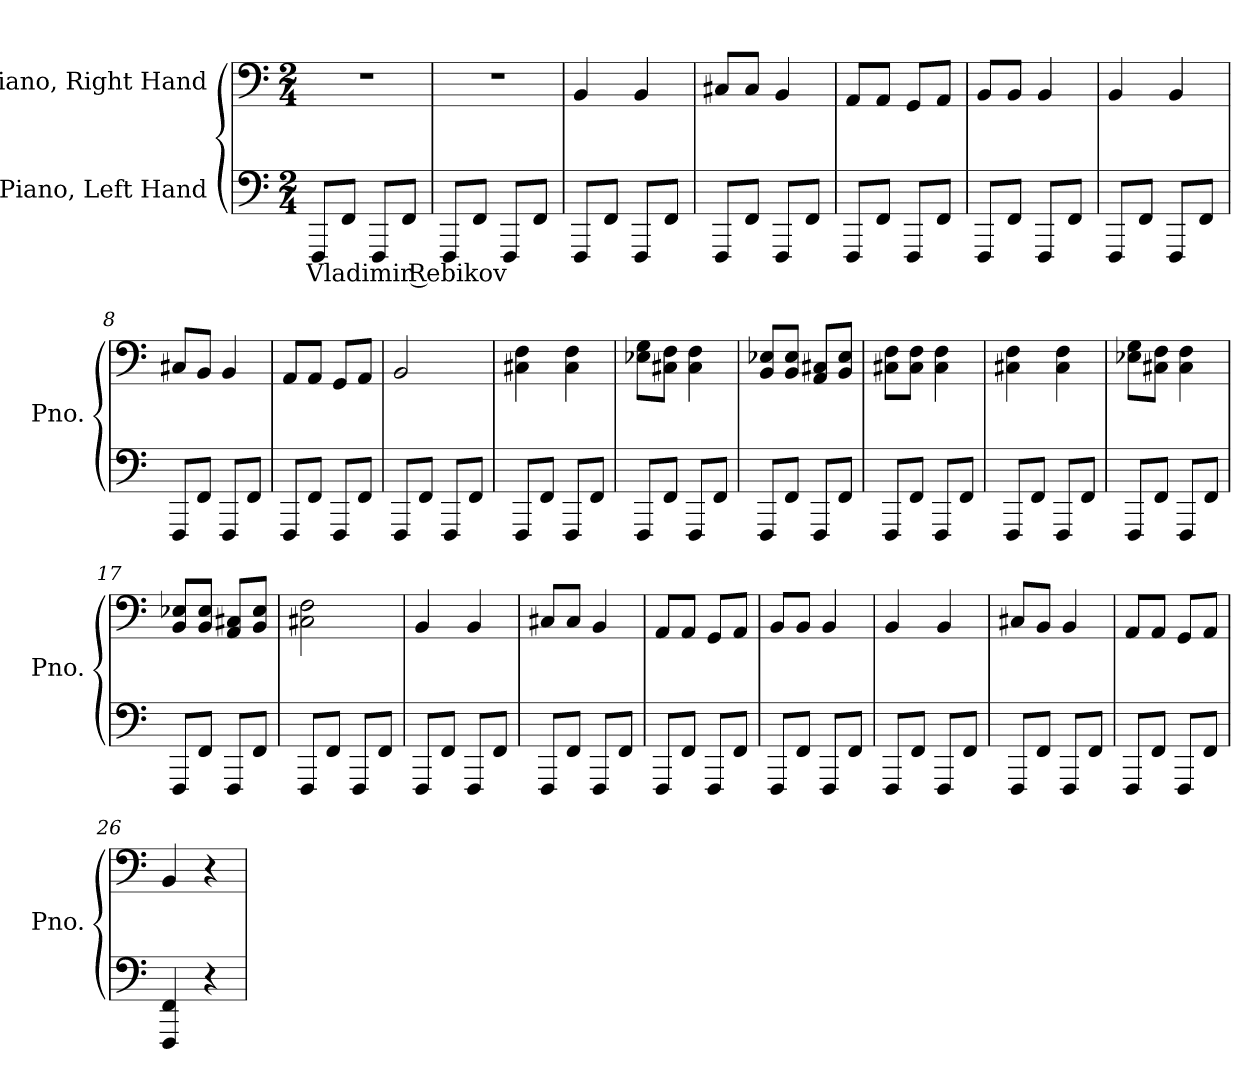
**kern	**text	**kern
*part2	*part2	*part1
*staff2	*staff2	*staff1
*I"Piano, Left Hand	*	*I"Piano, Right Hand
*I'Pno.	*	*I'Pno.
*clefF4	*	*clefF4
*k[]	*	*k[]
*M2/4	*	*M2/4
*MM100	*	*MM100
=1	=1	=1
!	!LO:LY:b	!
8FFF/L	Vladimir Rebikov	2r
8FF/J	.	.
8FFF/L	.	.
8FF/J	.	.
=2	=2	=2
8FFF/L	.	2r
8FF/J	.	.
8FFF/L	.	.
8FF/J	.	.
=3	=3	=3
8FFF/L	.	4BB/
8FF/J	.	.
8FFF/L	.	4BB/
8FF/J	.	.
=4	=4	=4
8FFF/L	.	8C#X/L
8FF/J	.	8C#/J
8FFF/L	.	4BB/
8FF/J	.	.
=5	=5	=5
8FFF/L	.	8AA/L
8FF/J	.	8AA/J
8FFF/L	.	8GG/L
8FF/J	.	8AA/J
!!LO:LB:g=z
=6	=6	=6
8FFF/L	.	8BB/L
8FF/J	.	8BB/J
8FFF/L	.	4BB/
8FF/J	.	.
=7	=7	=7
8FFF/L	.	4BB/
8FF/J	.	.
8FFF/L	.	4BB/
8FF/J	.	.
=8	=8	=8
8FFF/L	.	8C#X/L
8FF/J	.	8BB/J
8FFF/L	.	4BB/
8FF/J	.	.
=9	=9	=9
8FFF/L	.	8AA/L
8FF/J	.	8AA/J
8FFF/L	.	8GG/L
8FF/J	.	8AA/J
=10	=10	=10
8FFF/L	.	2BB/
8FF/J	.	.
8FFF/L	.	.
8FF/J	.	.
=11	=11	=11
8FFF/L	.	4C#X\ 4F\
8FF/J	.	.
8FFF/L	.	4C#\ 4F\
8FF/J	.	.
=12	=12	=12
8FFF/L	.	8E-X\ 8G\L
8FF/J	.	8C#X\ 8F\J
8FFF/L	.	4C#\ 4F\
8FF/J	.	.
=13	=13	=13
8FFF/L	.	8BB/ 8E-X/L
8FF/J	.	8BB/ 8E-/J
8FFF/L	.	8AA/ 8C#X/L
8FF/J	.	8BB/ 8E-/J
!!LO:LB:g=z
=14	=14	=14
8FFF/L	.	8C#X\ 8F\L
8FF/J	.	8C#\ 8F\J
8FFF/L	.	4C#\ 4F\
8FF/J	.	.
=15	=15	=15
8FFF/L	.	4C#X\ 4F\
8FF/J	.	.
8FFF/L	.	4C#\ 4F\
8FF/J	.	.
=16	=16	=16
8FFF/L	.	8E-X\ 8G\L
8FF/J	.	8C#X\ 8F\J
8FFF/L	.	4C#\ 4F\
8FF/J	.	.
=17	=17	=17
8FFF/L	.	8BB/ 8E-X/L
8FF/J	.	8BB/ 8E-/J
8FFF/L	.	8AA/ 8C#X/L
8FF/J	.	8BB/ 8E-/J
=18	=18	=18
8FFF/L	.	2C#X\ 2F\
8FF/J	.	.
8FFF/L	.	.
8FF/J	.	.
=19	=19	=19
8FFF/L	.	4BB/
8FF/J	.	.
8FFF/L	.	4BB/
8FF/J	.	.
=20	=20	=20
8FFF/L	.	8C#X/L
8FF/J	.	8C#/J
8FFF/L	.	4BB/
8FF/J	.	.
=21	=21	=21
8FFF/L	.	8AA/L
8FF/J	.	8AA/J
8FFF/L	.	8GG/L
8FF/J	.	8AA/J
!!LO:LB:g=z
=22	=22	=22
8FFF/L	.	8BB/L
8FF/J	.	8BB/J
8FFF/L	.	4BB/
8FF/J	.	.
=23	=23	=23
8FFF/L	.	4BB/
8FF/J	.	.
8FFF/L	.	4BB/
8FF/J	.	.
=24	=24	=24
8FFF/L	.	8C#X/L
8FF/J	.	8BB/J
8FFF/L	.	4BB/
8FF/J	.	.
=25	=25	=25
8FFF/L	.	8AA/L
8FF/J	.	8AA/J
8FFF/L	.	8GG/L
8FF/J	.	8AA/J
=26	=26	=26
4FFF/ 4FF/	.	4BB/
4r	.	4r
=	=	=
*-	*-	*-
